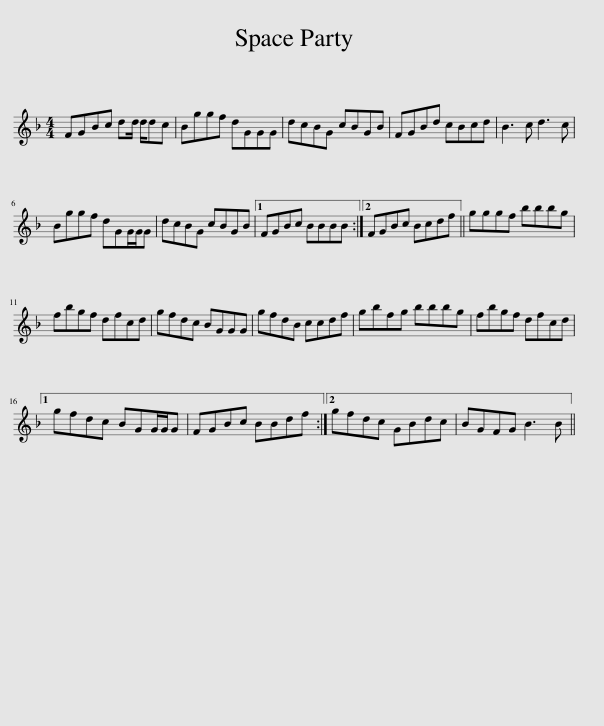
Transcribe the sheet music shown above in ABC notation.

X:1
L:1/8
M:4/4
I:linebreak $
K:F
V:1 treble
V:1
 FGBc dd/ d/dc | Bggf dGGG | dcBG cBGB | FGBd cBcd | B3 c d3 c |$ %5
 Bggf dGG/G/G | dcBG cBGB |1 FGBc BBBB :|2 FGBc Bcdf || gggf bbbg |$ %10
 fbgf dfcd | gfdc BGGG | gfdB ccdf | gbfg bbbg | fbgf dfcd |1$ %15
 gfdc BGG/G/G | FGBc BBdf :|2 gfdc GBdc | BGFG B3 B || %19
